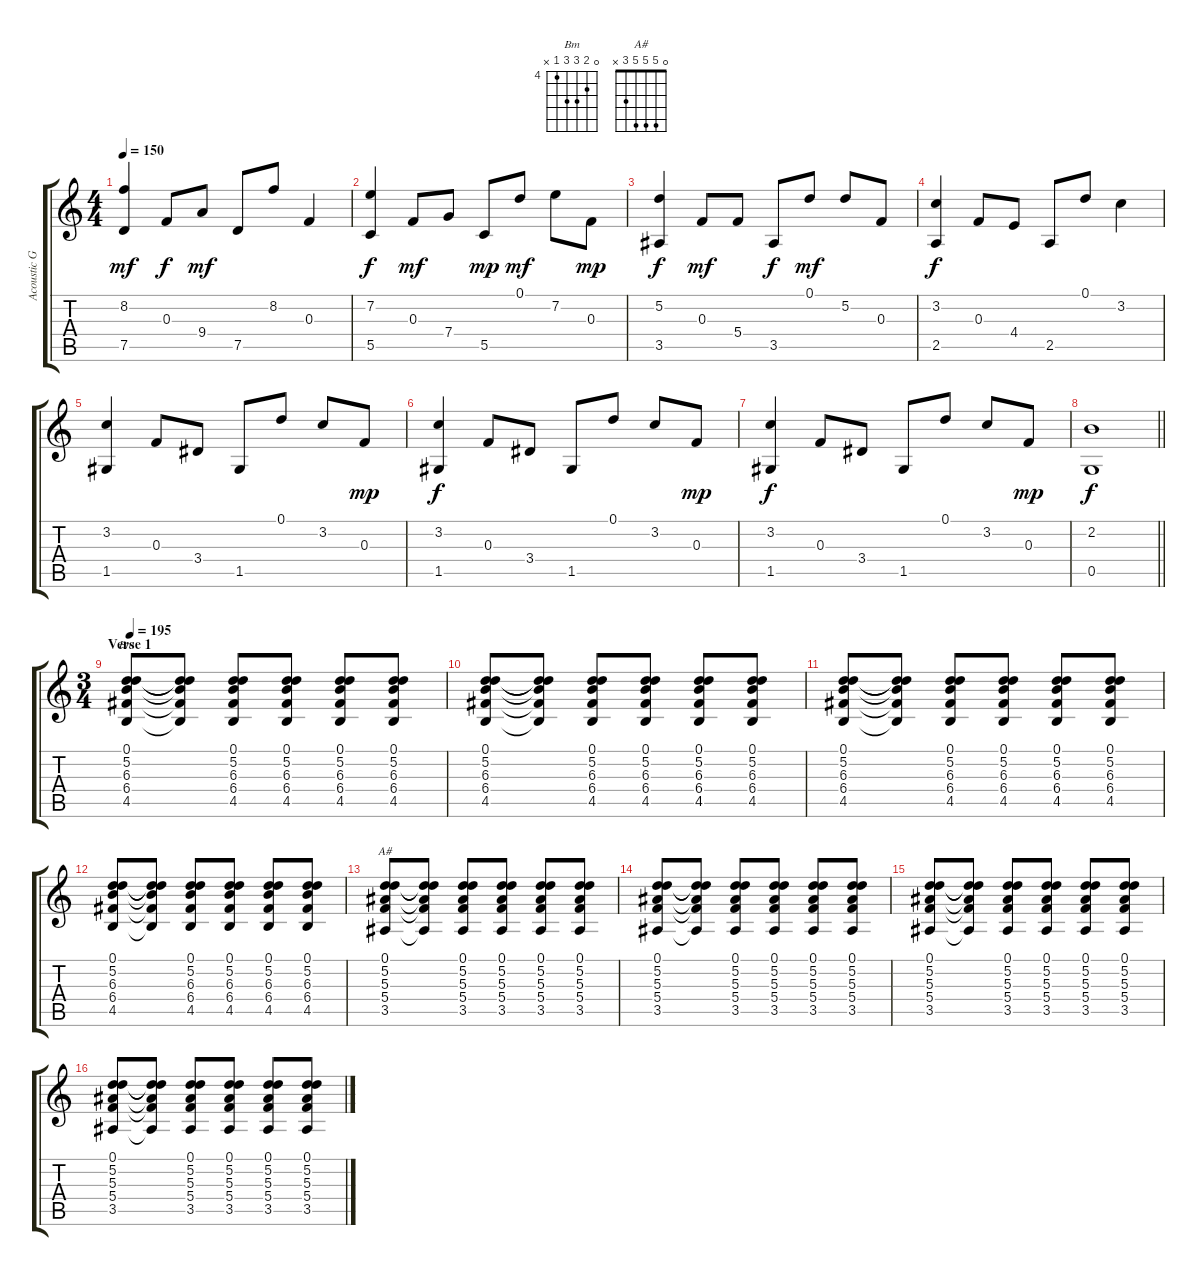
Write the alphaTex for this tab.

\track ("Acoustic Guitar L" "Acoustic G") {instrument acousticguitarnylon}
\staff {score tabs}
\tuning (D4 A3 F3 C3 G2 D2) {hide}
\chord ("Bm" 0 5 6 6 4 x) {firstfret 4}
\chord ("A#" 0 5 5 5 3 x)
\ts (4 4)
\tempo 150
\clef g2
\ks c
(8.2 7.5).4{dy mf} 0.3.8{dy f} 9.4.8{dy mf} 7.5.8 8.2.8 0.3.4 |
(7.2 5.5).4{dy f} 0.3.8{dy mf} 7.4.8 5.5.8{dy mp} 0.1.8{dy mf} 7.2.8 0.3.8{dy mp} |
(5.2 3.5).4{dy f} 0.3.8{dy mf} 5.4.8 3.5.8{dy f} 0.1.8{dy mf} 5.2.8 0.3.8 |
(3.2 2.5).4{dy f} 0.3.8 4.4.8 2.5.8 0.1.8 3.2.4 |
(3.2 1.5).4 0.3.8 3.4.8 1.5.8 0.1.8 3.2.8 0.3.8{dy mp} |
(3.2 1.5).4{dy f} 0.3.8 3.4.8 1.5.8 0.1.8 3.2.8 0.3.8{dy mp} |
(3.2 1.5).4{dy f} 0.3.8 3.4.8 1.5.8 0.1.8 3.2.8 0.3.8{dy mp} |
\barLineRight lightlight
(2.2 0.5).1{dy f} |
\ts (3 4)
\section ("" "Verse 1")
\tempo 195
(0.1 5.2 6.3 6.4 4.5).8{ch "Bm" volume 16} (0.1{t} 5.2{t} 6.3{t} 6.4{t} 4.5{t}).8 (0.1 5.2 6.3 6.4 4.5).8 (0.1 5.2 6.3 6.4 4.5).8 (0.1 5.2 6.3 6.4 4.5).8 (0.1 5.2 6.3 6.4 4.5).8 |
(0.1 5.2 6.3 6.4 4.5).8 (0.1{t} 5.2{t} 6.3{t} 6.4{t} 4.5{t}).8 (0.1 5.2 6.3 6.4 4.5).8 (0.1 5.2 6.3 6.4 4.5).8 (0.1 5.2 6.3 6.4 4.5).8 (0.1 5.2 6.3 6.4 4.5).8 |
(0.1 5.2 6.3 6.4 4.5).8 (0.1{t} 5.2{t} 6.3{t} 6.4{t} 4.5{t}).8 (0.1 5.2 6.3 6.4 4.5).8 (0.1 5.2 6.3 6.4 4.5).8 (0.1 5.2 6.3 6.4 4.5).8 (0.1 5.2 6.3 6.4 4.5).8 |
(0.1 5.2 6.3 6.4 4.5).8 (0.1{t} 5.2{t} 6.3{t} 6.4{t} 4.5{t}).8 (0.1 5.2 6.3 6.4 4.5).8 (0.1 5.2 6.3 6.4 4.5).8 (0.1 5.2 6.3 6.4 4.5).8 (0.1 5.2 6.3 6.4 4.5).8 |
(0.1 5.2 5.3 5.4 3.5).8{ch "A#"} (0.1{t} 5.2{t} 5.3{t} 5.4{t} 3.5{t}).8 (0.1 5.2 5.3 5.4 3.5).8 (0.1 5.2 5.3 5.4 3.5).8 (0.1 5.2 5.3 5.4 3.5).8 (0.1 5.2 5.3 5.4 3.5).8 |
(0.1 5.2 5.3 5.4 3.5).8 (0.1{t} 5.2{t} 5.3{t} 5.4{t} 3.5{t}).8 (0.1 5.2 5.3 5.4 3.5).8 (0.1 5.2 5.3 5.4 3.5).8 (0.1 5.2 5.3 5.4 3.5).8 (0.1 5.2 5.3 5.4 3.5).8 |
(0.1 5.2 5.3 5.4 3.5).8 (0.1{t} 5.2{t} 5.3{t} 5.4{t} 3.5{t}).8 (0.1 5.2 5.3 5.4 3.5).8 (0.1 5.2 5.3 5.4 3.5).8 (0.1 5.2 5.3 5.4 3.5).8 (0.1 5.2 5.3 5.4 3.5).8 |
(0.1 5.2 5.3 5.4 3.5).8 (0.1{t} 5.2{t} 5.3{t} 5.4{t} 3.5{t}).8 (0.1 5.2 5.3 5.4 3.5).8 (0.1 5.2 5.3 5.4 3.5).8 (0.1 5.2 5.3 5.4 3.5).8 (0.1 5.2 5.3 5.4 3.5).8
